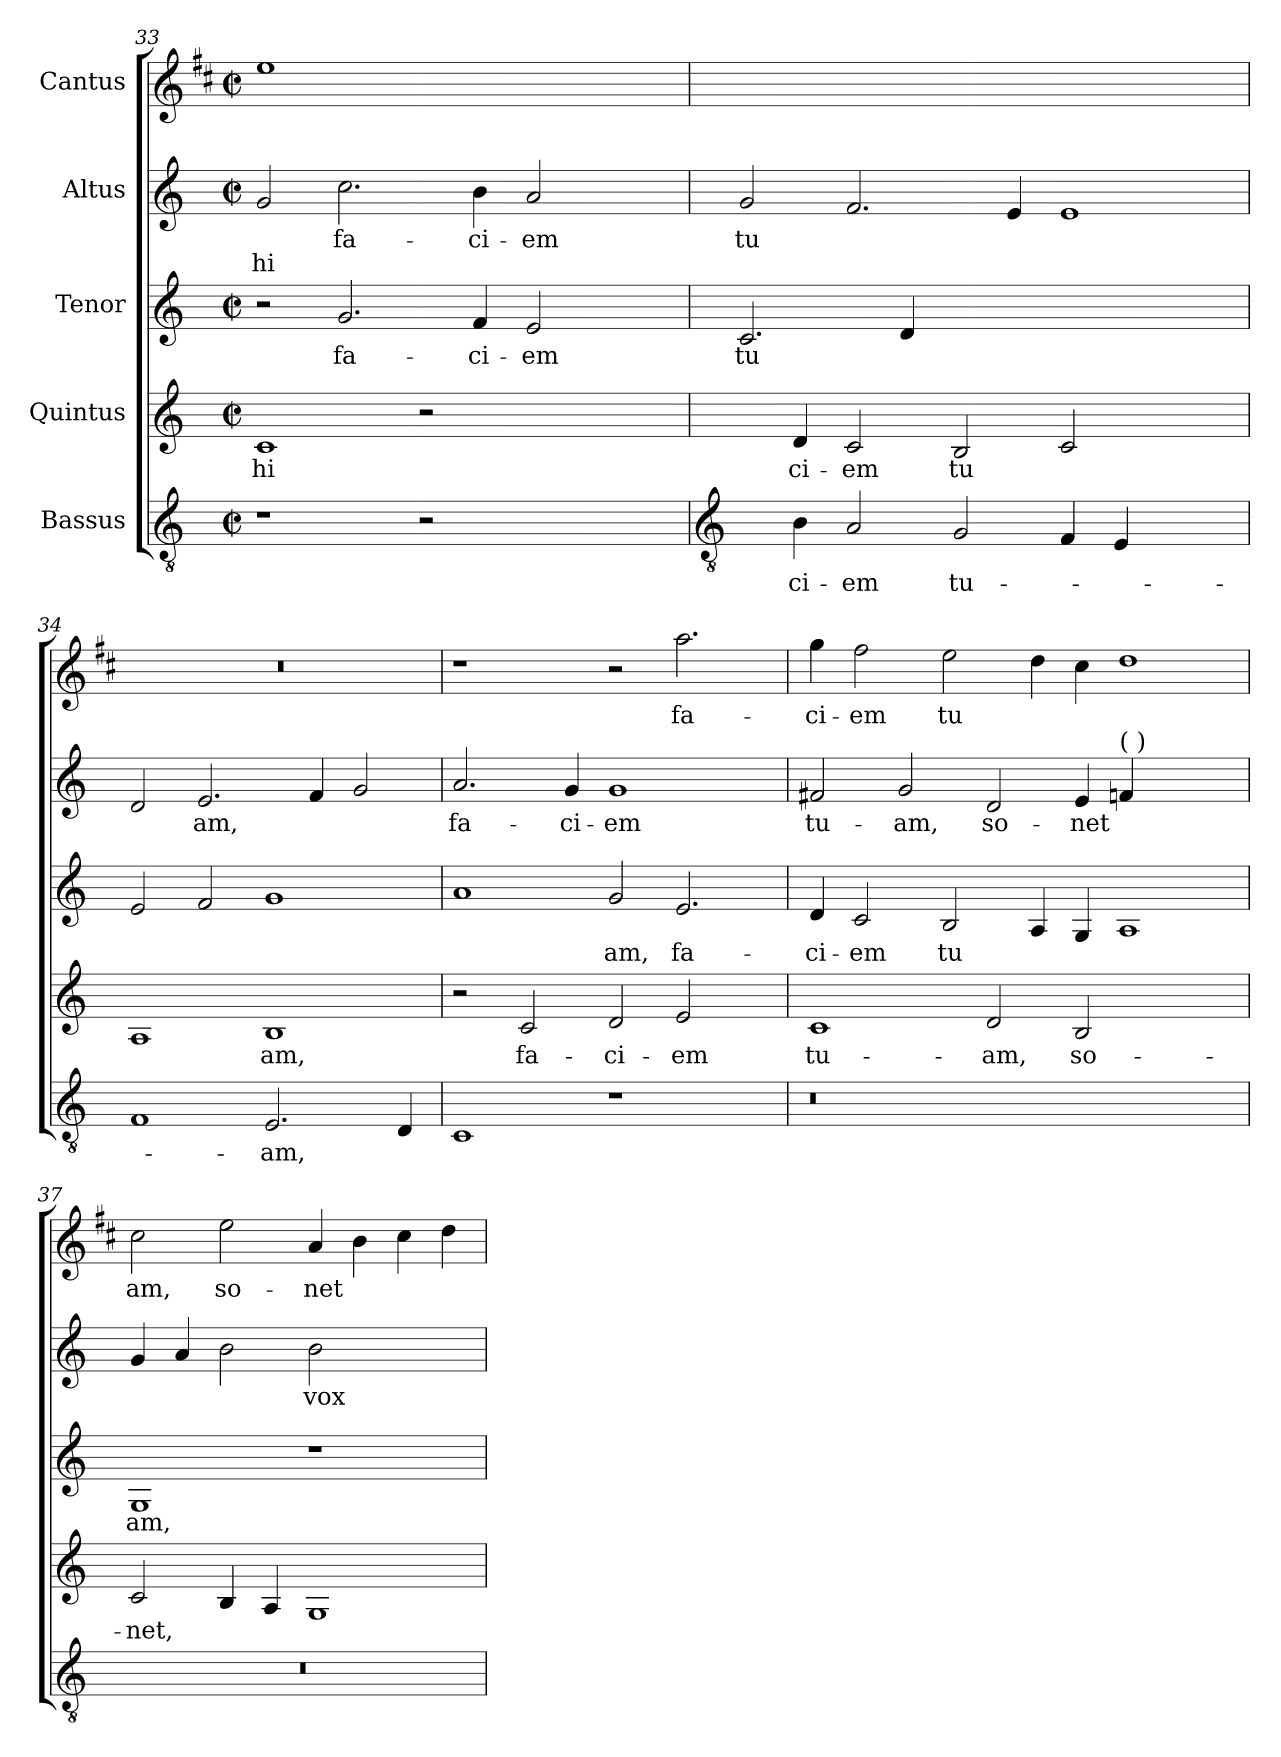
**kern	**text	**kern	**text	**kern	**text	**kern	**text	**text	**kern	**text
*part5	*part5	*part4	*part4	*part3	*part3	*part2	*part2	*part2	*part1	*part1
*staff5	*staff5	*staff4	*staff4	*staff3	*staff3	*staff2	*staff2	*staff2	*staff1	*staff1
*I"Bassus	*	*I"Quintus	*	*I"Tenor	*	*I"Altus	*	*	*I"Cantus	*
*clefGv2	*	*clefG2	*	*clefG2	*	*clefG2	*	*	*clefG2	*
*	*	*	*	*	*	*	*	*	*ITrd1c2	*
*k[]	*	*k[]	*	*k[]	*	*k[]	*	*	*k[]	*
*C:	*	*C:	*	*C:	*	*C:	*	*	*C:	*
*M4/2	*	*M4/2	*	*M4/2	*	*M4/2	*	*	*M4/2	*
*met(c|)	*	*met(c|)	*	*met(c|)	*	*met(c|)	*	*	*met(c|)	*
=33	=33	=33	=33	=33	=33	=33	=33	=33	=33	=33
!	!	!	!LO:LY:b	!	!	!	!	!LO:LY:b	!	!
*	*	*	*	*	*	*	*	*	*^	*
1r	.	1c	-hi	2r	.	2g	.	-hi	1dd	1ryy	.
!	!	!	!	!	!LO:LY:b	!	!LO:LY:b	!	!	!	!
.	.	.	.	2.g	fa-	2.cc	fa-	.	.	.	.
2r	.	2r	.	.	.	.	.	.	[1.eeyy	2ryy	.
!	!	!	!	!	!LO:LY:b	!	!LO:LY:b	!	!	!	!
.	.	.	.	4f	-ci-	4b	-ci-	.	.	.	.
!	!LO:LY:b	!	!LO:LY:b	!	!LO:LY:b	!	!LO:LY:b	!	!	!	!
[2cyy	fa-	[2eyy	fa-	2e	-em	2a	-em	.	.	2ryy	.
2ryy	.	2ryy	.	2ryy	.	2ryy	.	.	.	2ryy	.
!!LO:LB:g=z	!!
=33	=33	=33	=33	=33	=33	=33	=33	=33	=33	=33	=33
*clefGv2	*	*	*	*	*	*	*	*	*	*	*
!	!	!	!	!	!LO:LY:b	!	!LO:LY:b	!	!	!	!
4cyy]	.	4eyy]	.	2.c	tu	2g	tu	.	2eeyy]	0ryy	.
!	!LO:LY:b	!	!LO:LY:b	!	!	!	!	!	!	!	!
4B	-ci-	4d	-ci-	.	.	.	.	.	.	.	.
!	!LO:LY:b	!	!LO:LY:b	!	!	!	!	!	!	!	!
2A	-em	2c	-em	.	.	2.f	.	.	0ryy	.	.
.	.	.	.	4d	.	.	.	.	.	.	.
!	!LO:LY:b	!	!LO:LY:b	!	!	!	!	!	!	!	!
2G	tu-	2B	tu	1.ryy	.	.	.	.	.	.	.
.	.	.	.	.	.	4e	.	.	.	.	.
4F	.	2c	.	.	.	1e	.	.	.	.	.
4E	.	.	.	.	.	.	.	.	.	.	.
2ryy	.	2ryy	.	.	.	.	.	.	.	2ryy	.
*	*	*	*	*	*	*	*	*	*v	*v	*
!!LO:LB:g=z
=34	=34	=34	=34	=34	=34	=34	=34	=34	=34	=34
1F	.	1A	.	2e	.	2d	.	.	0r	.
!	!	!	!	!	!	!	!LO:LY:b	!	!	!
.	.	.	.	2f	.	2.e	am,	.	.	.
!	!LO:LY:b	!	!LO:LY:b	!	!	!	!	!	!	!
2.E	-am,	1B	am,	1g	.	.	.	.	.	.
.	.	.	.	.	.	4f	.	.	.	.
.	.	.	.	.	.	2g	.	.	.	.
4D	.	.	.	.	.	.	.	.	.	.
=35	=35	=35	=35	=35	=35	=35	=35	=35	=35	=35
!	!	!	!	!	!	!	!LO:LY:b	!	!	!
1C	.	2r	.	1a	.	2.a	fa-	.	1r	.
!	!	!	!LO:LY:b	!	!	!	!	!	!	!
.	.	2c	fa-	.	.	.	.	.	.	.
!	!	!	!	!	!	!	!LO:LY:b	!	!	!
.	.	.	.	.	.	4g	-ci-	.	.	.
!	!	!	!LO:LY:b	!	!LO:LY:b	!	!LO:LY:b	!	!	!
1r	.	2d	-ci-	2g	am,	1g	-em	.	2r	.
!	!	!	!LO:LY:b	!	!LO:LY:b	!	!	!	!	!LO:LY:b
.	.	2e	-em	2.e	fa-	.	.	.	2.gg	fa-
4ryy	.	4ryy	.	.	.	4ryy	.	.	.	.
=36	=36	=36	=36	=36	=36	=36	=36	=36	=36	=36
!	!	!	!LO:LY:b	!	!LO:LY:b	!	!LO:LY:b	!	!	!LO:LY:b
0r	.	1c	tu-	4d	-ci-	2f#X	tu-	.	4ff	-ci-
!	!	!	!	!	!LO:LY:b	!	!	!	!	!LO:LY:b
.	.	.	.	2c	-em	.	.	.	2ee	-em
!	!	!	!	!	!	!	!LO:LY:b	!	!	!
.	.	.	.	.	.	2g	-am,	.	.	.
!	!	!	!	!	!LO:LY:b	!	!	!	!	!LO:LY:b
.	.	.	.	2B	tu	.	.	.	2dd	tu
!	!	!	!LO:LY:b	!	!	!	!LO:LY:b	!	!	!
.	.	2d	-am,	.	.	2d	so-	.	.	.
.	.	.	.	4A	.	.	.	.	4cc	.
!	!	!	!LO:LY:b	!	!	!	!LO:LY:b	!	!	!
.	.	2B	so-	4G	.	4e	-net	.	4b	.
!	!	!	!	!	!	!LO:TX:a:t=(  )	!	!	!	!
.	.	.	.	1A	.	4fn	.	.	1cc	.
2.ryy	.	2.ryy	.	.	.	2.ryy	.	.	.	.
=37	=37	=37	=37	=37	=37	=37	=37	=37	=37	=37
!	!	!	!LO:LY:b	!	!LO:LY:b	!	!	!	!	!LO:LY:b
0r	.	2c	-net,	1G	am,	4g	.	.	2b	am,
.	.	.	.	.	.	4a	.	.	.	.
!	!	!	!	!	!	!	!	!	!	!LO:LY:b
.	.	4B	.	.	.	2b	.	.	2dd	so-
.	.	4A	.	.	.	.	.	.	.	.
!	!	!	!	!	!	!	!LO:LY:b	!	!	!LO:LY:b
.	.	1G	.	1r	.	2b	vox	.	4g	-net
.	.	.	.	.	.	.	.	.	4a	.
.	.	.	.	.	.	2ryy	.	.	4b	.
.	.	.	.	.	.	.	.	.	4cc	.
=	=	=	=	=	=	=	=	=	=	=
*-	*-	*-	*-	*-	*-	*-	*-	*-	*-	*-
